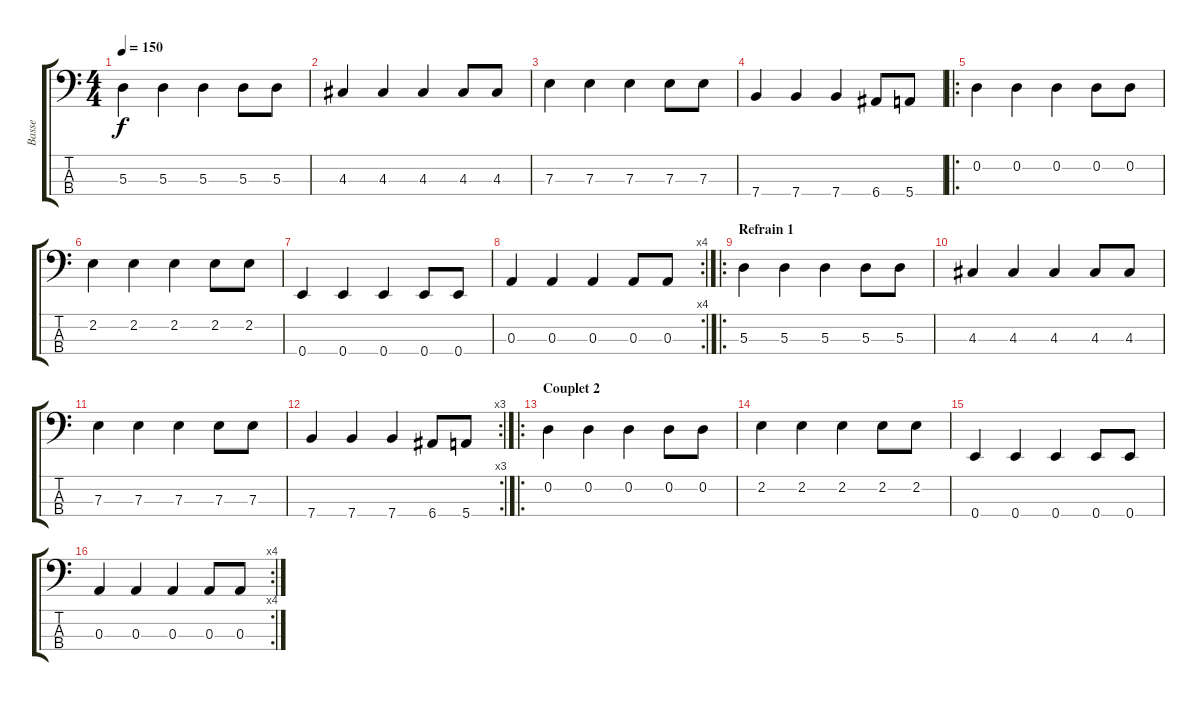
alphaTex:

\track ("Basse" "Basse") {instrument electricbassfinger}
\staff {score tabs}
\tuning (G2 D2 A1 E1) {hide}
\ts (4 4)
\tempo 150
\clef f4
\ks c
5.3.4{dy f} 5.3.4 5.3.4 5.3.8 5.3.8 |
4.3.4 4.3.4 4.3.4 4.3.8 4.3.8 |
7.3.4 7.3.4 7.3.4 7.3.8 7.3.8 |
7.4.4 7.4.4 7.4.4 6.4.8 5.4.8 |
\ro
0.2.4 0.2.4 0.2.4 0.2.8 0.2.8 |
2.2.4 2.2.4 2.2.4 2.2.8 2.2.8 |
0.4.4 0.4.4 0.4.4 0.4.8 0.4.8 |
\rc 4
0.3.4 0.3.4 0.3.4 0.3.8 0.3.8 |
\ro
\section ("" "Refrain 1")
5.3.4 5.3.4 5.3.4 5.3.8 5.3.8 |
4.3.4 4.3.4 4.3.4 4.3.8 4.3.8 |
7.3.4 7.3.4 7.3.4 7.3.8 7.3.8 |
\rc 3
7.4.4 7.4.4 7.4.4 6.4.8 5.4.8 |
\ro
\section ("" "Couplet 2")
0.2.4 0.2.4 0.2.4 0.2.8 0.2.8 |
2.2.4 2.2.4 2.2.4 2.2.8 2.2.8 |
0.4.4 0.4.4 0.4.4 0.4.8 0.4.8 |
\rc 4
0.3.4 0.3.4 0.3.4 0.3.8 0.3.8
